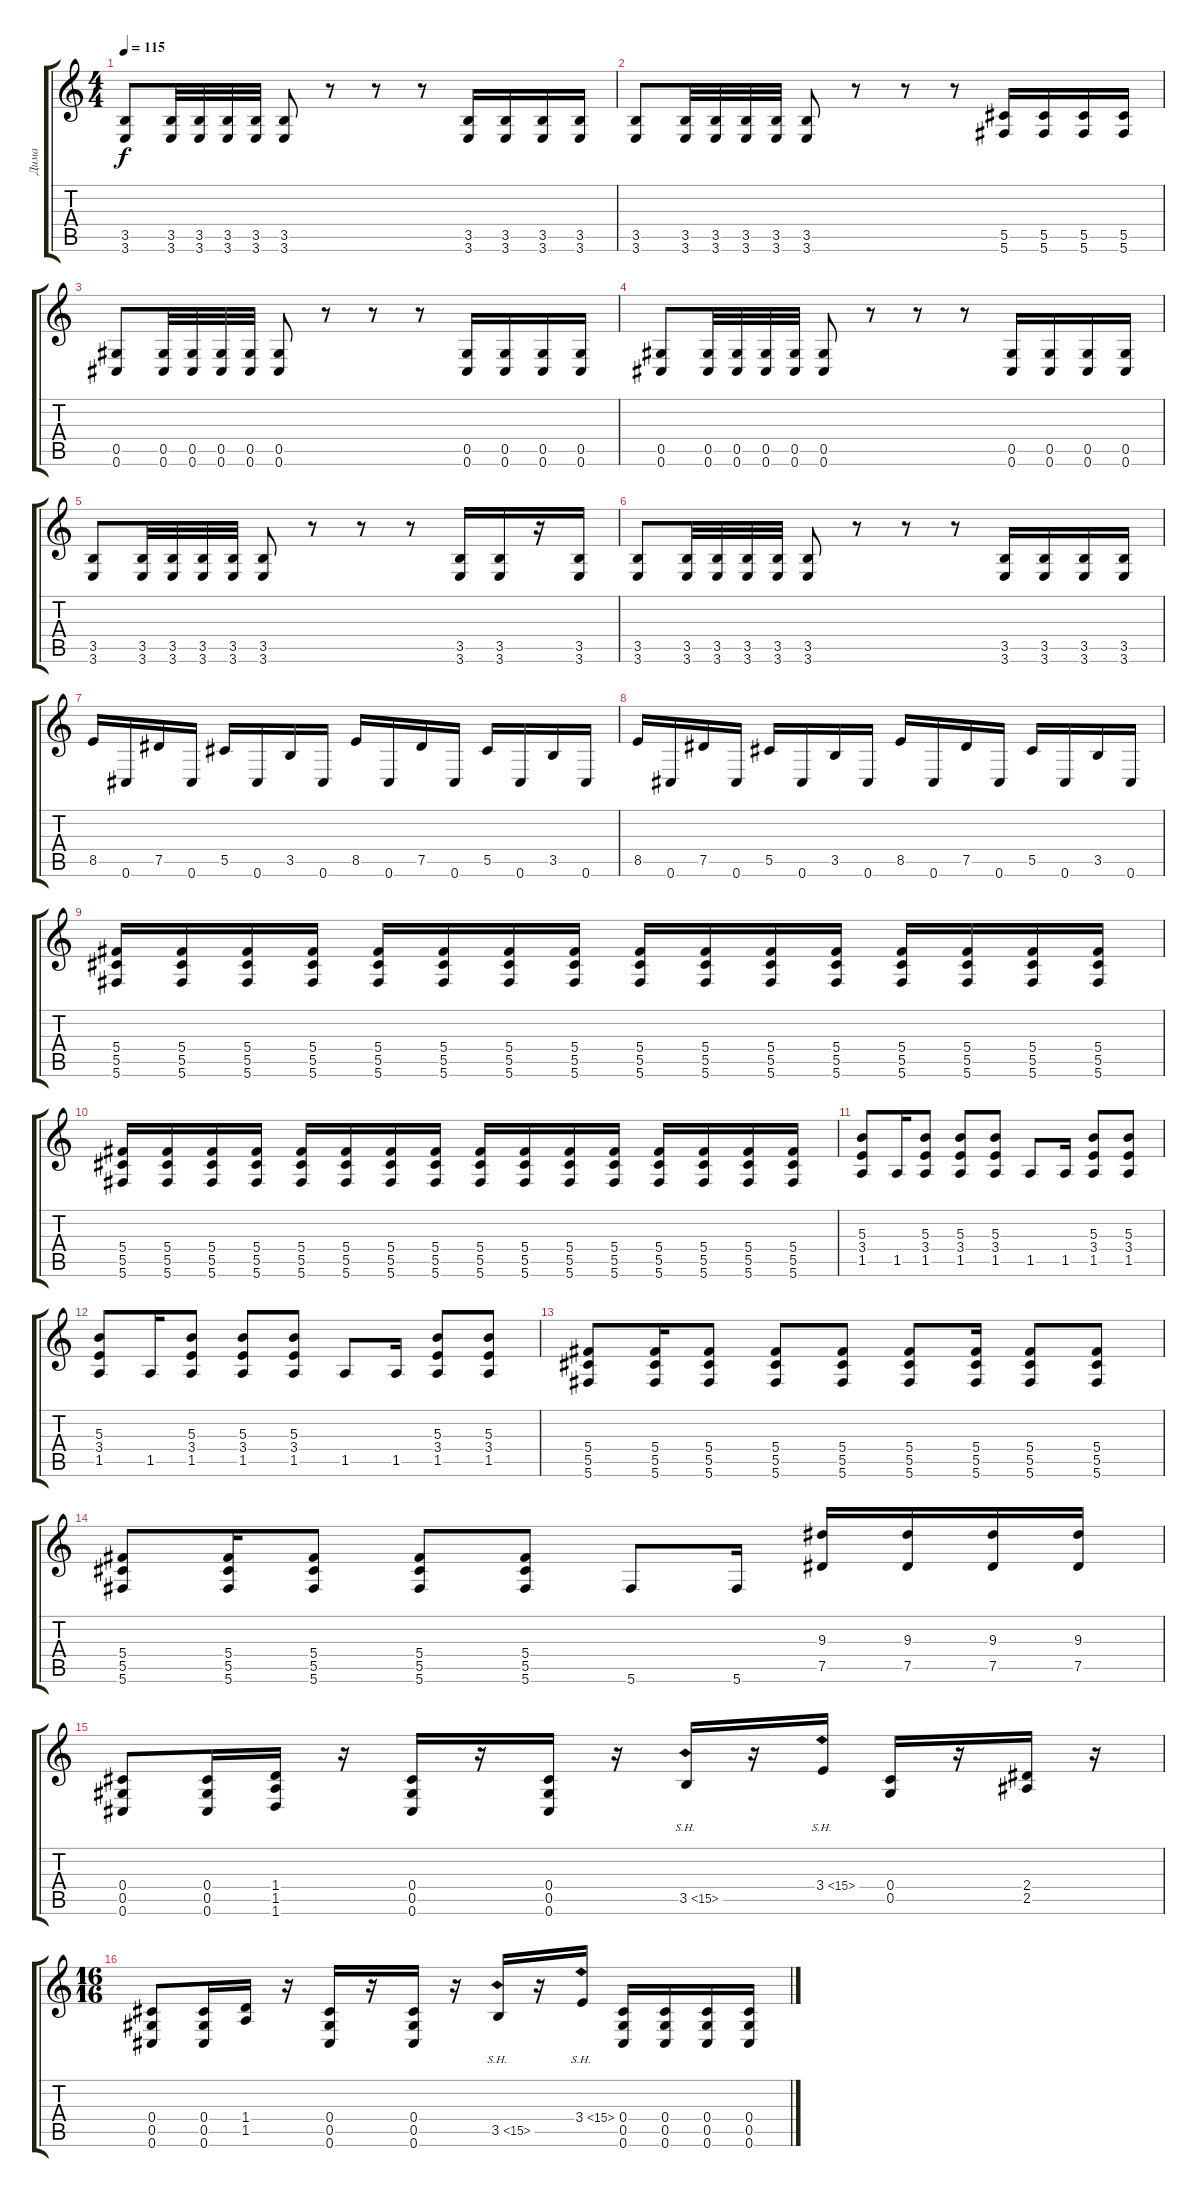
\track ("Дима" "Дима") {instrument distortionguitar}
\staff {score tabs}
\tuning (Eb4 Bb3 Gb3 Db3 Ab2 Db2) {hide}
\ts (4 4)
\tempo 115
\clef g2
\ks c
(3.5 3.6).8{dy f} (3.5 3.6).32 (3.5 3.6).32 (3.5 3.6).32 (3.5 3.6).32 (3.5 3.6).8 r.8 r.8 r.8 (3.5 3.6).16 (3.5 3.6).16 (3.5 3.6).16 (3.5 3.6).16 |
(3.5 3.6).8 (3.5 3.6).32 (3.5 3.6).32 (3.5 3.6).32 (3.5 3.6).32 (3.5 3.6).8 r.8 r.8 r.8 (5.5 5.6).16 (5.5 5.6).16 (5.5 5.6).16 (5.5 5.6).16 |
(0.5 0.6).8 (0.5 0.6).32 (0.5 0.6).32 (0.5 0.6).32 (0.5 0.6).32 (0.5 0.6).8 r.8 r.8 r.8 (0.5 0.6).16 (0.5 0.6).16 (0.5 0.6).16 (0.5 0.6).16 |
(0.5 0.6).8 (0.5 0.6).32 (0.5 0.6).32 (0.5 0.6).32 (0.5 0.6).32 (0.5 0.6).8 r.8 r.8 r.8 (0.5 0.6).16 (0.5 0.6).16 (0.5 0.6).16 (0.5 0.6).16 |
(3.5 3.6).8 (3.5 3.6).32 (3.5 3.6).32 (3.5 3.6).32 (3.5 3.6).32 (3.5 3.6).8 r.8 r.8 r.8 (3.5 3.6).16 (3.5 3.6).16 r.16 (3.5 3.6).16 |
(3.5 3.6).8 (3.5 3.6).32 (3.5 3.6).32 (3.5 3.6).32 (3.5 3.6).32 (3.5 3.6).8 r.8 r.8 r.8 (3.5 3.6).16 (3.5 3.6).16 (3.5 3.6).16 (3.5 3.6).16 |
8.5.16 0.6.16 7.5.16 0.6.16 5.5.16 0.6.16 3.5.16 0.6.16 8.5.16 0.6.16 7.5.16 0.6.16 5.5.16 0.6.16 3.5.16 0.6.16 |
8.5.16 0.6.16 7.5.16 0.6.16 5.5.16 0.6.16 3.5.16 0.6.16 8.5.16 0.6.16 7.5.16 0.6.16 5.5.16 0.6.16 3.5.16 0.6.16 |
(5.4 5.5 5.6).16 (5.4 5.5 5.6).16 (5.4 5.5 5.6).16 (5.4 5.5 5.6).16 (5.4 5.5 5.6).16 (5.4 5.5 5.6).16 (5.4 5.5 5.6).16 (5.4 5.5 5.6).16 (5.4 5.5 5.6).16 (5.4 5.5 5.6).16 (5.4 5.5 5.6).16 (5.4 5.5 5.6).16 (5.4 5.5 5.6).16 (5.4 5.5 5.6).16 (5.4 5.5 5.6).16 (5.4 5.5 5.6).16 |
(5.4 5.5 5.6).16 (5.4 5.5 5.6).16 (5.4 5.5 5.6).16 (5.4 5.5 5.6).16 (5.4 5.5 5.6).16 (5.4 5.5 5.6).16 (5.4 5.5 5.6).16 (5.4 5.5 5.6).16 (5.4 5.5 5.6).16 (5.4 5.5 5.6).16 (5.4 5.5 5.6).16 (5.4 5.5 5.6).16 (5.4 5.5 5.6).16 (5.4 5.5 5.6).16 (5.4 5.5 5.6).16 (5.4 5.5 5.6).16 |
(5.3 3.4 1.5).8 1.5.16 (5.3 3.4 1.5).8 (5.3 3.4 1.5).8 (5.3 3.4 1.5).8 1.5.8 1.5.16 (5.3 3.4 1.5).8 (5.3 3.4 1.5).8 |
(5.3 3.4 1.5).8 1.5.16 (5.3 3.4 1.5).8 (5.3 3.4 1.5).8 (5.3 3.4 1.5).8 1.5.8 1.5.16 (5.3 3.4 1.5).8 (5.3 3.4 1.5).8 |
(5.4 5.5 5.6).8 (5.4 5.5 5.6).16 (5.4 5.5 5.6).8 (5.4 5.5 5.6).8 (5.4 5.5 5.6).8 (5.4 5.5 5.6).8 (5.4 5.5 5.6).16 (5.4 5.5 5.6).8 (5.4 5.5 5.6).8 |
(5.4 5.5 5.6).8 (5.4 5.5 5.6).16 (5.4 5.5 5.6).8 (5.4 5.5 5.6).8 (5.4 5.5 5.6).8 5.6.8 5.6.16 (9.3 7.5).16 (9.3 7.5).16 (9.3 7.5).16 (9.3 7.5).16 |
(0.4 0.5 0.6).8 (0.4 0.5 0.6).16 (1.4 1.5 1.6).16 r.16 (0.4 0.5 0.6).16 r.16 (0.4 0.5 0.6).16 r.16 3.5{sh 12}.16 r.16 3.4{sh 12}.16 (0.4 0.5).16 r.16 (2.4 2.5).16 r.16 |
\ts (16 16)
(0.4 0.5 0.6).8 (0.4 0.5 0.6).16 (1.4 1.5).16 r.16 (0.4 0.5 0.6).16 r.16 (0.4 0.5 0.6).16 r.16 3.5{sh 12}.16 r.16 3.4{sh 12}.16 (0.4 0.5 0.6).16 (0.4 0.5 0.6).16 (0.4 0.5 0.6).16 (0.4 0.5 0.6).16
